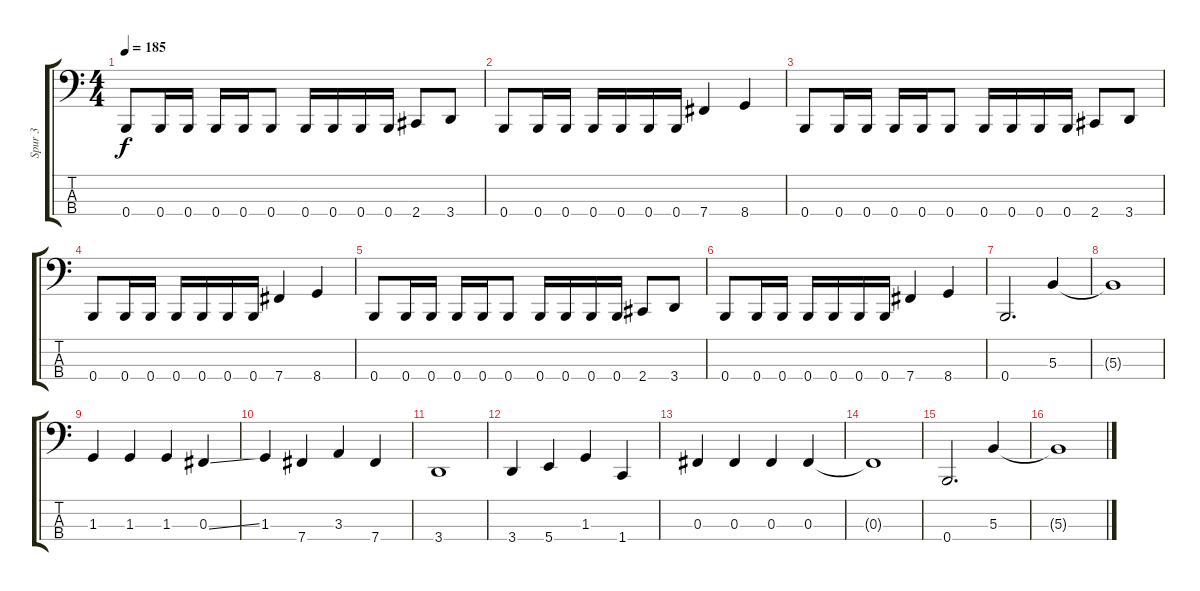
\track ("Spur 3" "Spur 3") {instrument electricbasspick}
\staff {score tabs}
\tuning (E2 B1 Gb1 B0) {hide}
\ts (4 4)
\tempo 185
\clef f4
\ks c
0.4.8{dy f} 0.4.16 0.4.16 0.4.16 0.4.16 0.4.8 0.4.16 0.4.16 0.4.16 0.4.16 2.4.8 3.4.8 |
0.4.8 0.4.16 0.4.16 0.4.16 0.4.16 0.4.16 0.4.16 7.4.4 8.4.4 |
0.4.8 0.4.16 0.4.16 0.4.16 0.4.16 0.4.8 0.4.16 0.4.16 0.4.16 0.4.16 2.4.8 3.4.8 |
0.4.8 0.4.16 0.4.16 0.4.16 0.4.16 0.4.16 0.4.16 7.4.4 8.4.4 |
0.4.8 0.4.16 0.4.16 0.4.16 0.4.16 0.4.8 0.4.16 0.4.16 0.4.16 0.4.16 2.4.8 3.4.8 |
0.4.8 0.4.16 0.4.16 0.4.16 0.4.16 0.4.16 0.4.16 7.4.4 8.4.4 |
0.4.2{d} 5.3.4 |
5.3{t}.1 |
1.3.4 1.3.4 1.3.4 0.3{ss}.4 |
1.3.4 7.4.4 3.3.4 7.4.4 |
3.4.1 |
3.4.4 5.4.4 1.3.4 1.4.4 |
0.3.4 0.3.4 0.3.4 0.3.4 |
0.3{t}.1 |
0.4.2{d} 5.3.4 |
5.3{t}.1
